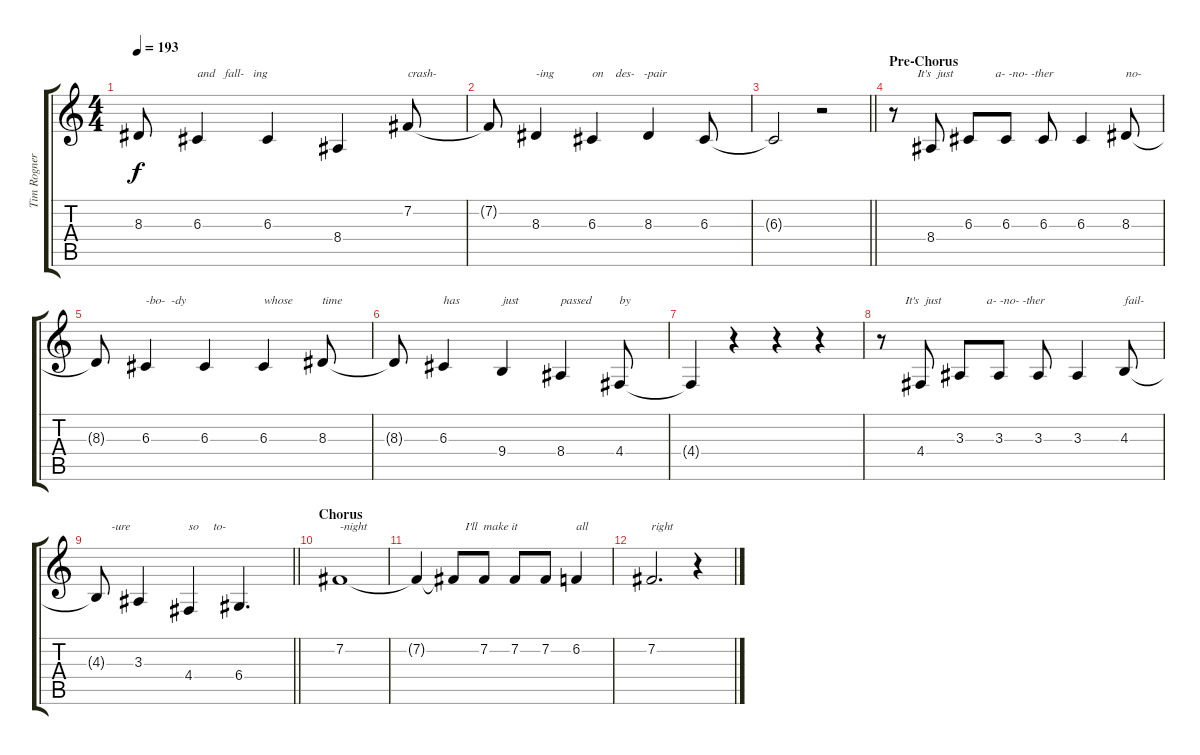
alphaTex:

\track ("Tim Rogner - Vocals" "Tim Rogner") {instrument altosax}
\staff {score tabs}
\tuning (E4 B3 G3 D3 A2 E2) {hide}
\ts (4 4)
\tempo 193
\clef g2
\ks c
8.3{t}.8{dy f} 6.3.4{txt "and   fall-   ing"} 6.3.4 8.4.4 7.2.8{txt "crash-"} |
7.2{t}.8 8.3.4{txt "-ing"} 6.3.4{txt "on    des-   -pair"} 8.3.4 6.3.8 |
\barLineRight lightlight
6.3{t}.2 r.2 |
\section ("" "Pre-Chorus")
r.8{txt "        It's  just"} 8.4.8 6.3.8{txt "         a- -no- -ther"} 6.3.8 6.3.8 6.3.4 8.3.8{txt "no- "} |
8.3{t}.8 6.3.4{txt "-bo-  -dy"} 6.3.4 6.3.4{txt "whose"} 8.3.8{txt "time"} |
8.3{t}.8 6.3.4{txt "has"} 9.4.4{txt "just"} 8.4.4{txt "passed"} 4.4.8{txt "by"} |
4.4{t}.4 r.4 r.4 r.4 |
r.8{txt "        It's  just"} 4.4.8 3.3.8{txt "         a- -no- -ther"} 3.3.8 3.3.8 3.3.4 4.3.8{txt "fail-"} |
\barLineRight lightlight
4.3{t}.8{txt "     -ure"} 3.3.4 4.4.4{txt "so     to-"} 6.4.4{d} |
\section ("" "Chorus")
7.2.1{txt "-night"} |
7.2{t}.4 7.2{t}.8{txt "    I'll  make it"} 7.2.8 7.2.8 7.2.8 6.2.4{txt "all"} |
7.2.2{d txt "right"} r.4
